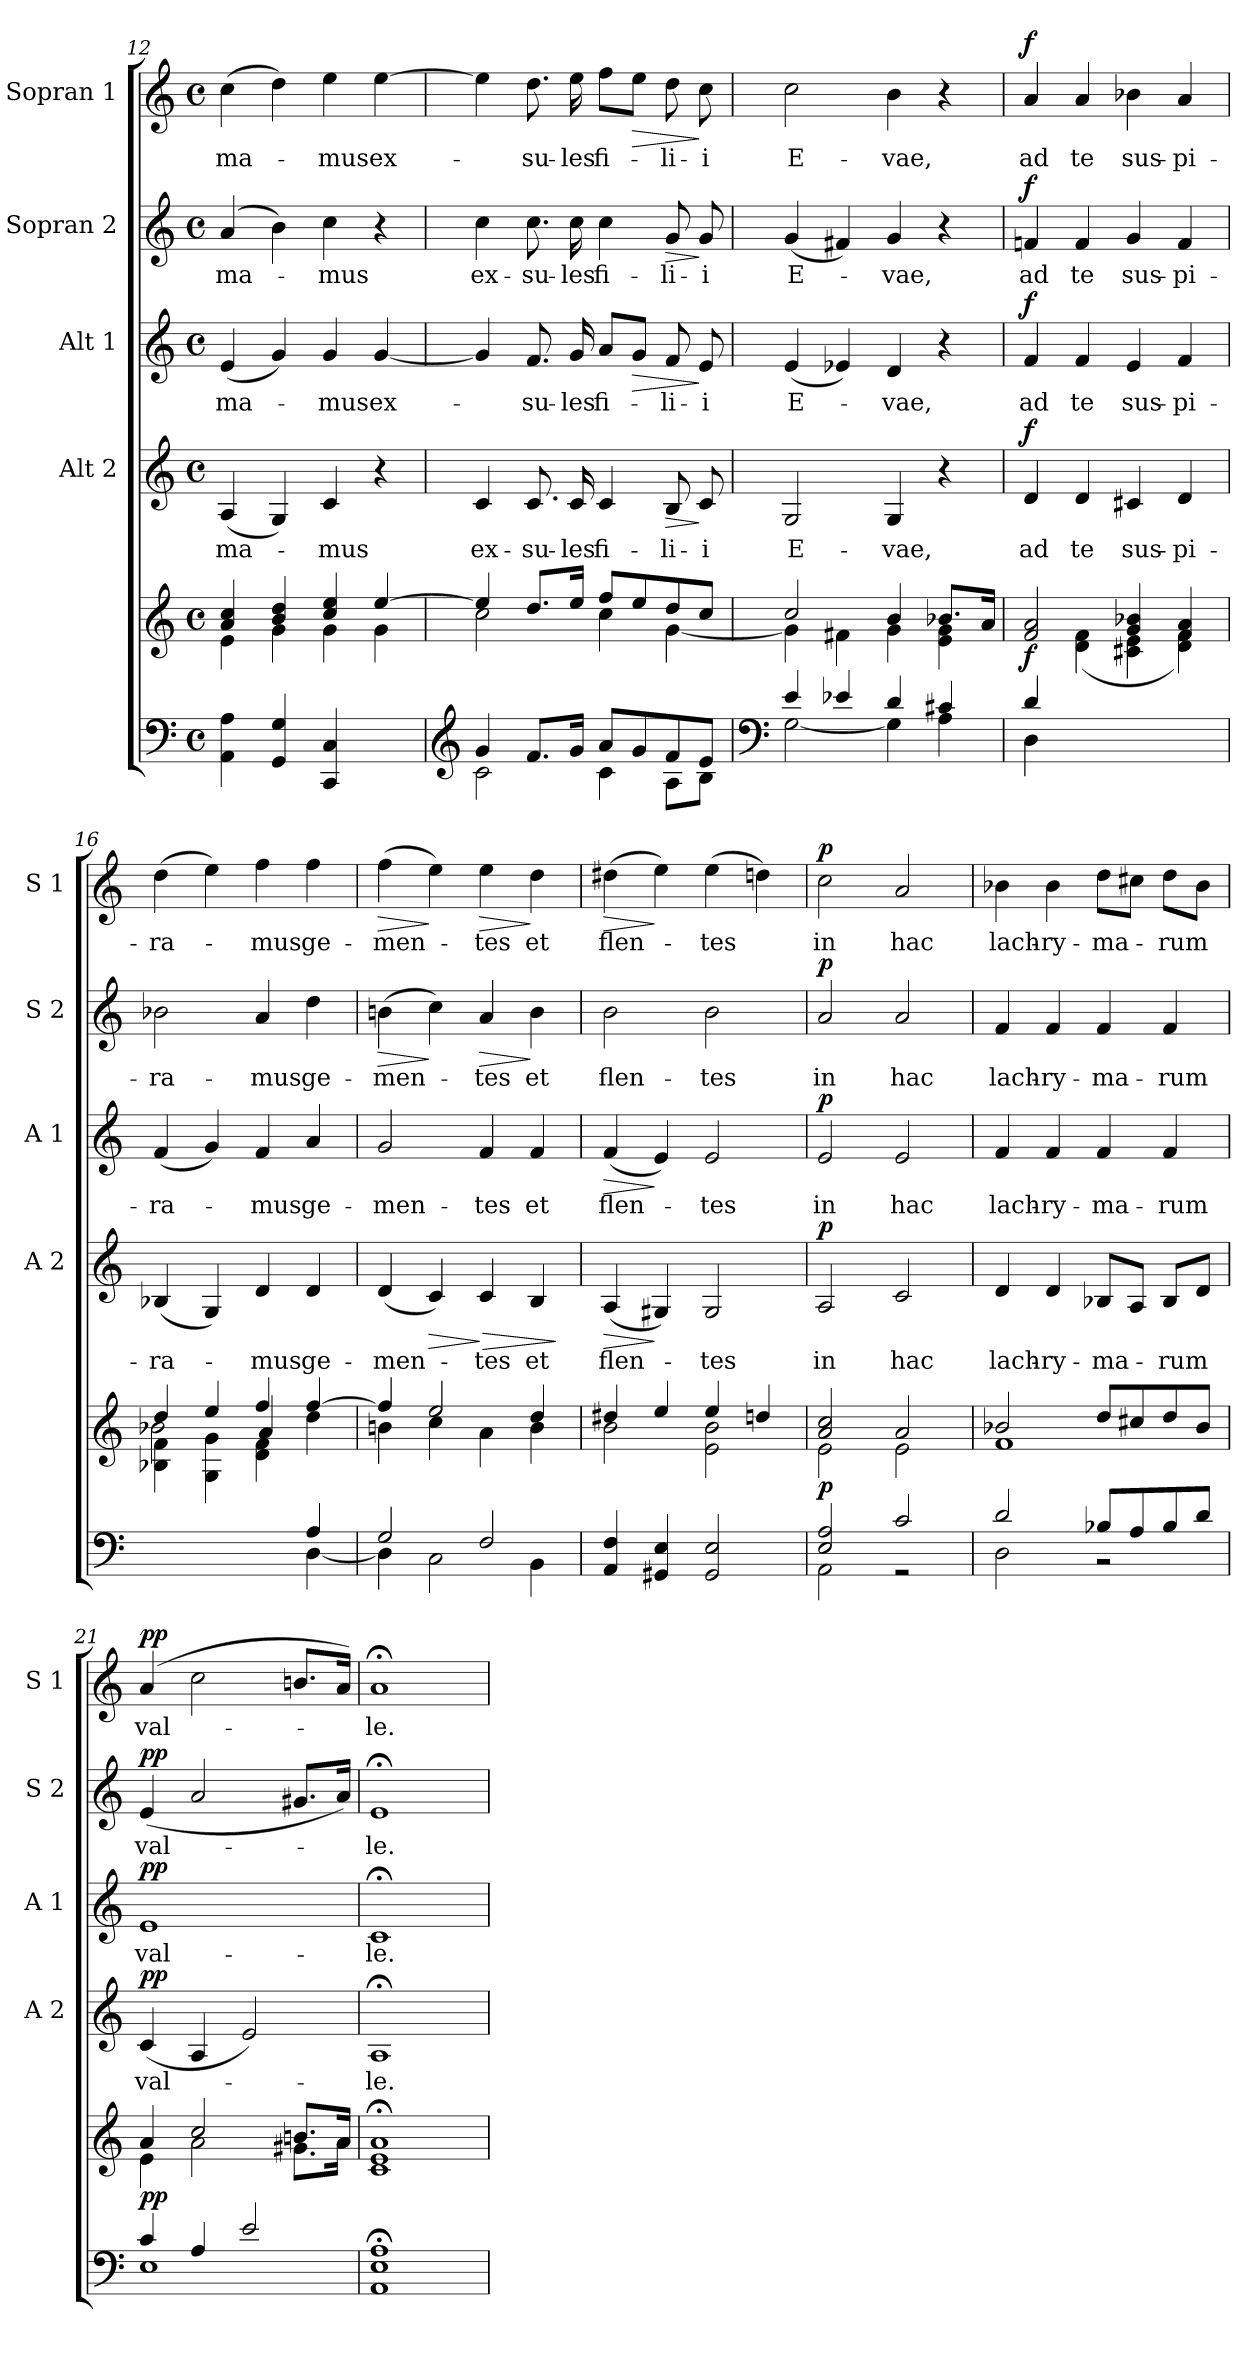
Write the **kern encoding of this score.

**kern	**kern	**dynam	**kern	**text	**dynam	**kern	**text	**dynam	**kern	**text	**dynam	**kern	**text	**dynam
*part5	*part5	*part5	*part4	*part4	*part4	*part3	*part3	*part3	*part2	*part2	*part2	*part1	*part1	*part1
*staff6	*staff5	*staff5/6	*staff4	*staff4	*staff4	*staff3	*staff3	*staff3	*staff2	*staff2	*staff2	*staff1	*staff1	*staff1
*	*	*	*I"Alt 2	*	*	*I"Alt 1	*	*	*I"Sopran 2	*	*	*I"Sopran 1	*	*
*	*	*	*I'A 2	*	*	*I'A 1	*	*	*I'S 2	*	*	*I'S 1	*	*
*clefF4	*clefG2	*	*clefG2	*	*	*clefG2	*	*	*clefG2	*	*	*clefG2	*	*
*k[]	*k[]	*	*k[]	*	*	*k[]	*	*	*k[]	*	*	*k[]	*	*
*C:	*C:	*	*C:	*	*	*C:	*	*	*C:	*	*	*C:	*	*
*M4/4	*M4/4	*	*M4/4	*	*	*M4/4	*	*	*M4/4	*	*	*M4/4	*	*
*met(c)	*met(c)	*	*met(c)	*	*	*met(c)	*	*	*met(c)	*	*	*met(c)	*	*
=12	=12	=12	=12	=12	=12	=12	=12	=12	=12	=12	=12	=12	=12	=12
*	*^	*	*	*	*	*	*	*	*	*	*	*	*	*
!	!	!	!	!	!LO:LY:b	!	!	!LO:LY:b	!	!	!LO:LY:b	!	!	!LO:LY:b	!
4AA\ 4A\	4a/ 4cc/	4e\	.	(<4A/	-ma-	.	(<4e/	-ma-	.	(4a/	-ma-	.	(>4cc\	-ma-	.
4GG/ 4G/	4b/ 4dd/	4g\	.	4G/)	.	.	4g/)	.	.	4b\)	.	.	4dd\)	.	.
!	!	!	!	!	!LO:LY:b	!	!	!LO:LY:b	!	!	!LO:LY:b	!	!	!LO:LY:b	!
4CC/ 4C/	4cc/ 4ee/	4g\	.	4c/	-mus	.	4g/	-mus	.	4cc\	-mus	.	4ee\	-mus	.
!	!	!	!	!	!	!	!	!LO:LY:b	!	!	!	!	!	!LO:LY:b	!
4ryy	[>4ee/	4g\	.	4r	.	.	[4g/	ex-	.	4r	.	.	[4ee\	ex-	.
=13	=13	=13	=13	=13	=13	=13	=13	=13	=13	=13	=13	=13	=13	=13	=13
*clefG2	*	*	*	*	*	*	*	*	*	*	*	*	*	*	*
*^	*	*	*	*	*	*	*	*	*	*	*	*	*	*	*
!	!	!	!	!	!	!LO:LY:b	!	!	!	!	!	!LO:LY:b	!	!	!	!
4g/	2c\	4ee/]	2cc\	.	4c/	ex-	.	4g/]	.	.	4cc\	ex-	.	4ee\]	.	.
!	!	!	!	!	!	!LO:LY:b	!	!	!LO:LY:b	!	!	!LO:LY:b	!	!	!LO:LY:b	!
8.f/L	.	8.dd/L	.	.	8.c/	-su-	.	8.f/	-su-	.	8.cc\	-su-	.	8.dd\	-su-	.
!	!	!	!	!	!	!LO:LY:b	!	!	!LO:LY:b	!	!	!LO:LY:b	!	!	!LO:LY:b	!
16g/Jk	.	16ee/Jk	.	.	16c/	-les	.	16g/	-les	.	16cc\	-les	.	16ee\	-les	.
!	!	!	!	!	!	!LO:LY:b	!	!	!LO:LY:b	!	!	!LO:LY:b	!	!	!LO:LY:b	!
8a/L	4c\	8ff/L	4cc\	.	4c/	fi-	.	8a/L	fi-	.	4cc\	fi-	.	8ff\L	fi-	.
!	!	!	!	!	!	!	!	!	!	!LO:HP:b	!	!	!	!	!	!LO:HP:b
8g/	.	8ee/	.	.	.	.	.	8g/J	.	>	.	.	.	8ee\J	.	>
!	!	!	!	!	!	!LO:LY:b	!LO:HP:b	!	!LO:LY:b	!	!	!LO:LY:b	!LO:HP:b	!	!LO:LY:b	!
8f/	8A\L	8dd/	[<4g\	.	8B/	-li-	>	8f/	-li-	.	8g/	-li-	>	8dd\	-li-	.
!	!	!	!	!	!	!LO:LY:b	!	!	!LO:LY:b	!	!	!LO:LY:b	!	!	!LO:LY:b	!
8e/J	8B\J	8cc/J	.	.	8c/	-i	]	8e/	-i	]	8g/	-i	]	8cc\	-i	]
=14	=14	=14	=14	=14	=14	=14	=14	=14	=14	=14	=14	=14	=14	=14	=14	=14
*clefF4	*	*	*	*	*	*	*	*	*	*	*	*	*	*	*	*
!	!	!	!	!	!	!LO:LY:b	!	!	!LO:LY:b	!	!	!LO:LY:b	!	!	!LO:LY:b	!
4e/	[<2G\	2cc/	4g\]	.	2G/	E-	.	(<4e/	E-	.	(<4g/	E-	.	2cc\	E-	.
4e-X/	.	.	4f#X\	.	.	.	.	4e-X/)	.	.	4f#X/)	.	.	.	.	.
!	!	!	!	!	!	!LO:LY:b	!	!	!LO:LY:b	!	!	!LO:LY:b	!	!	!LO:LY:b	!
4d/	4G\]	4b/	4g\	.	4G/	-vae,	.	4d/	-vae,	.	4g/	-vae,	.	4b\	-vae,	.
4c#X/	4A\	8.b-X/L	4e\ 4g\	.	4r	.	.	4r	.	.	4r	.	.	4r	.	.
.	.	16a/Jk	.	.	.	.	.	.	.	.	.	.	.	.	.	.
=15	=15	=15	=15	=15	=15	=15	=15	=15	=15	=15	=15	=15	=15	=15	=15	=15
!	!	!	!	!LO:DY:b	!	!LO:LY:b	!LO:DY:a	!	!LO:LY:b	!LO:DY:a	!	!LO:LY:b	!LO:DY:a	!	!LO:LY:b	!LO:DY:a
4d/	4D\	2f/ 2a/	4ryy	f	4d/	ad	f	4f/	ad	f	4fn/	ad	f	4a/	ad	f
!	!	!	!	!	!	!LO:LY:b	!	!	!LO:LY:b	!	!	!LO:LY:b	!	!	!LO:LY:b	!
2.ryy	2.ryy	.	(4d\ 4f\	.	4d/	te	.	4f/	te	.	4f/	te	.	4a/	te	.
!	!	!	!	!	!	!LO:LY:b	!	!	!LO:LY:b	!	!	!LO:LY:b	!	!	!LO:LY:b	!
.	.	4g/ 4b-X/	4c#X\ 4e\	.	4c#X/	sus-	.	4e/	sus-	.	4g/	sus-	.	4b-X\	sus-	.
!	!	!	!	!	!	!LO:LY:b	!	!	!LO:LY:b	!	!	!LO:LY:b	!	!	!LO:LY:b	!
.	.	4f/ 4a/	4d\ 4f\)	.	4d/	-pi-	.	4f/	-pi-	.	4f/	-pi-	.	4a/	-pi-	.
!!LO:LB:g=z
=16	=16	=16	=16	=16	=16	=16	=16	=16	=16	=16	=16	=16	=16	=16	=16	=16
*	*	*	*^	*	*	*	*	*	*	*	*	*	*	*	*	*
!	!	!	!	!	!	!	!LO:LY:b	!	!	!LO:LY:b	!	!	!LO:LY:b	!	!	!LO:LY:b	!
2.ryy	2.ryy	4dd/	4B-X\ 4f\	2b-X\	.	(4B-X/	-ra-	.	(<4f/	-ra-	.	2b-X\	-ra-	.	(>4dd\	-ra-	.
.	.	4ee/	4G\ 4g\	.	.	4G/)	.	.	4g/)	.	.	.	.	.	4ee\)	.	.
!	!	!	!	!	!	!	!LO:LY:b	!	!	!LO:LY:b	!	!	!LO:LY:b	!	!	!LO:LY:b	!
.	.	4ff/	4d\ 4f\	4a/	.	4d/	-mus	.	4f/	-mus	.	4a/	-mus	.	4ff\	-mus	.
!	!	!	!	!	!	!	!LO:LY:b	!	!	!LO:LY:b	!	!	!LO:LY:b	!	!	!LO:LY:b	!
4A/	[<4D\	[>4ff/	4dd\	4ryy	.	4d/	ge-	.	4a/	ge-	.	4dd\	ge-	.	4ff\	ge-	.
=17	=17	=17	=17	=17	=17	=17	=17	=17	=17	=17	=17	=17	=17	=17	=17	=17	=17
!	!	!	!	!	!	!	!LO:LY:b	!	!	!LO:LY:b	!	!	!LO:LY:b	!LO:HP:b	!	!LO:LY:b	!LO:HP:b
*	*	*	*v	*v	*	*	*	*	*	*	*	*	*	*	*	*	*
2G/	4D\]	4ff/]	4bn\	.	(<4d/	-men-	.	2g/	-men-	.	(>4bn\	-men-	>	(>4ff\	-men-	>
!	!	!	!	!	!	!	!LO:HP:b	!	!	!	!	!	!	!	!	!
.	2C\	2ee/	4cc\	.	4c/)	.	>	.	.	.	4cc\)	.	]	4ee\)	.	]
!	!	!	!	!	!	!LO:LY:b	!LO:HP:n=1:b	!	!LO:LY:b	!	!	!LO:LY:b	!LO:HP:b	!	!LO:LY:b	!LO:HP:b
2F/	.	.	4a\	.	4c/	-tes	] >	4f/	-tes	.	4a/	-tes	>	4ee\	-tes	>
!	!	!	!	!	!	!LO:LY:b	!	!	!LO:LY:b	!	!	!LO:LY:b	!	!	!LO:LY:b	!
.	4BB\	4dd/	4b\	.	4B/	et	.	4f/	et	.	4b\	et	]	4dd\	et	]
*v	*v	*	*	*	*	*	*	*	*	*	*	*	*	*	*	*
*	*v	*v	*	*	*	*	*	*	*	*	*	*	*	*	*
.	.	.	.	.	]	.	.	.	.	.	.	.	.	.
=18	=18	=18	=18	=18	=18	=18	=18	=18	=18	=18	=18	=18	=18	=18
*	*^	*	*	*	*	*	*	*	*	*	*	*	*	*
!	!	!	!	!	!LO:LY:b	!LO:HP:b	!	!LO:LY:b	!LO:HP:b	!	!LO:LY:b	!	!	!LO:LY:b	!LO:HP:b
4AA/ 4F/	4dd#X/	2b\	.	(<4A/	flen-	>	(<4f/	flen-	>	2b\	flen-	.	(>4dd#X\	flen-	>
4GG#X/ 4E/	4ee/	.	.	4G#X/)	.	]	4e/)	.	]	.	.	.	4ee\)	.	]
!	!	!	!	!	!LO:LY:b	!	!	!LO:LY:b	!	!	!LO:LY:b	!	!	!LO:LY:b	!
2GG#/ 2E/	4ee/	2e\ 2b\	.	2G#/	-tes	.	2e/	-tes	.	2b\	-tes	.	(>4ee\	-tes	.
.	4ddn/	.	.	.	.	.	.	.	.	.	.	.	4ddn\)	.	.
=19	=19	=19	=19	=19	=19	=19	=19	=19	=19	=19	=19	=19	=19	=19	=19
*^	*	*	*	*	*	*	*	*	*	*	*	*	*	*	*
!	!	!	!	!LO:DY:b	!	!LO:LY:b	!LO:DY:a	!	!LO:LY:b	!LO:DY:a	!	!LO:LY:b	!LO:DY:a	!	!LO:LY:b	!LO:DY:a
2E/ 2A/	2AA\	2a/ 2cc/	2e\	p	2A/	in	p	2e/	in	p	2a/	in	p	2cc\	in	p
!	!	!	!	!	!	!LO:LY:b	!	!	!LO:LY:b	!	!	!LO:LY:b	!	!	!LO:LY:b	!
2c/	2r	2a/	2e\	.	2c/	hac	.	2e/	hac	.	2a/	hac	.	2a/	hac	.
=20	=20	=20	=20	=20	=20	=20	=20	=20	=20	=20	=20	=20	=20	=20	=20	=20
!	!	!	!	!	!	!LO:LY:b	!	!	!LO:LY:b	!	!	!LO:LY:b	!	!	!LO:LY:b	!
2d/	2D\	2b-X/	1f	.	4d/	lach-	.	4f/	lach-	.	4f/	lach-	.	4b-X\	lach-	.
!	!	!	!	!	!	!LO:LY:b	!	!	!LO:LY:b	!	!	!LO:LY:b	!	!	!LO:LY:b	!
.	.	.	.	.	4d/	-ry-	.	4f/	-ry-	.	4f/	-ry-	.	4b-\	-ry-	.
!	!	!	!	!	!	!LO:LY:b	!	!	!LO:LY:b	!	!	!LO:LY:b	!	!	!LO:LY:b	!
8B-X/L	2r	8dd/L	.	.	8B-X/L	-ma-	.	4f/	-ma-	.	4f/	-ma-	.	8dd\L	-ma-	.
8A/	.	8cc#X/	.	.	8A/J	.	.	.	.	.	.	.	.	8cc#X\J	.	.
!	!	!	!	!	!	!LO:LY:b	!	!	!LO:LY:b	!	!	!LO:LY:b	!	!	!LO:LY:b	!
8B-/	.	8dd/	.	.	8B-/L	-rum	.	4f/	-rum	.	4f/	-rum	.	8dd\L	-rum	.
8d/J	.	8b-/J	.	.	8d/J	.	.	.	.	.	.	.	.	8b-\J	.	.
!!LO:PB:g=z
=21	=21	=21	=21	=21	=21	=21	=21	=21	=21	=21	=21	=21	=21	=21	=21	=21
!	!	!	!	!LO:DY:b	!	!LO:LY:b	!LO:DY:a	!	!LO:LY:b	!LO:DY:a	!	!LO:LY:b	!LO:DY:a	!	!LO:LY:b	!LO:DY:a
4c/	1E	4a/	4e\	pp	(<4c/	val-	pp	1e	val-	pp	(<4e/	val-	pp	(4a/	val-	pp
4A/	.	2cc/	2a\	.	4A/	.	.	.	.	.	2a/	.	.	2cc\	.	.
2e/	.	.	.	.	2e/)	.	.	.	.	.	.	.	.	.	.	.
.	.	8.bn/L	8.g#X\L	.	.	.	.	.	.	.	8.g#X/L	.	.	8.bn/L	.	.
.	.	16a/Jk	16a\Jk	.	.	.	.	.	.	.	16a/Jk)	.	.	16a/Jk)	.	.
=22	=22	=22	=22	=22	=22	=22	=22	=22	=22	=22	=22	=22	=22	=22	=22	=22
!	!	!	!	!	!	!LO:LY:b	!	!	!LO:LY:b	!	!	!LO:LY:b	!	!	!LO:LY:b	!
1A;<	1AA 1E	1a;<	1c 1e	.	1A;<	-le.	.	1c;<	-le.	.	1e;<	-le.	.	1a;<	-le.	.
*v	*v	*	*	*	*	*	*	*	*	*	*	*	*	*	*	*
*	*v	*v	*	*	*	*	*	*	*	*	*	*	*	*	*
=	=	=	=	=	=	=	=	=	=	=	=	=	=	=
*-	*-	*-	*-	*-	*-	*-	*-	*-	*-	*-	*-	*-	*-	*-
